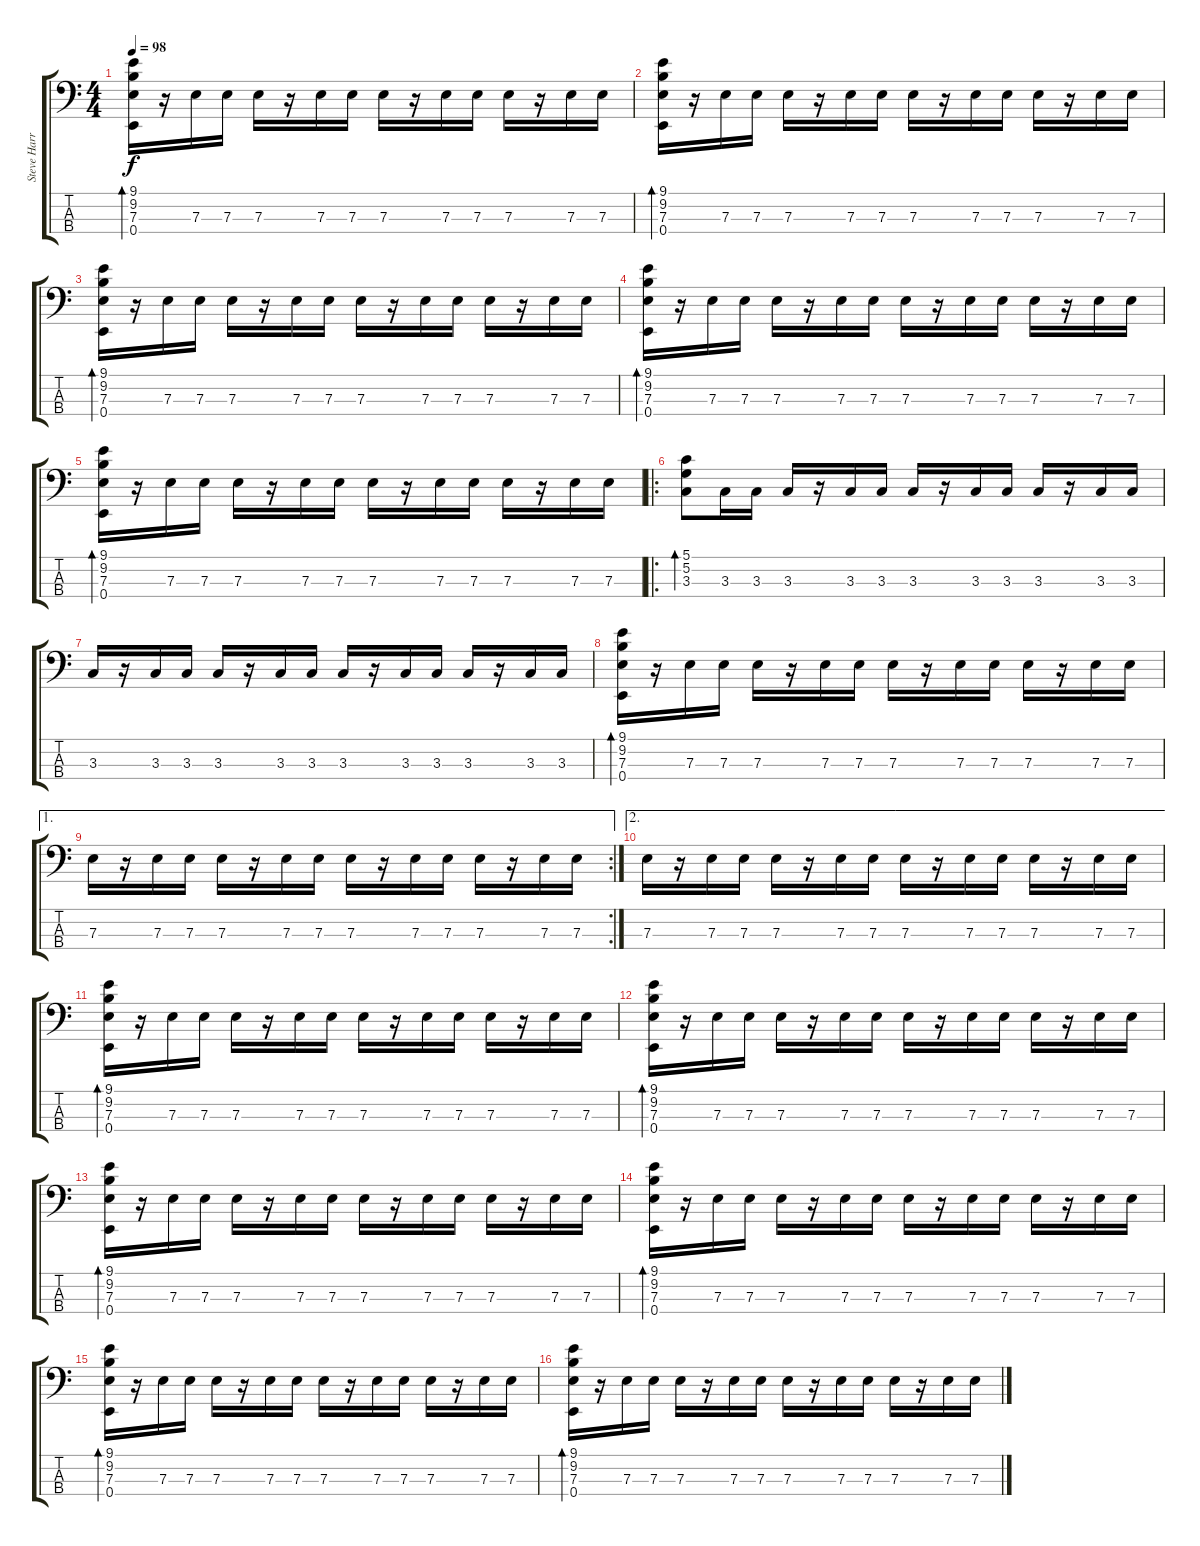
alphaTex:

\track ("Steve Harris" "Steve Harr") {instrument electricbassfinger}
\staff {score tabs}
\tuning (G2 D2 A1 E1) {hide}
\ts (4 4)
\tempo 98
\clef f4
\ks c
(9.1 9.2 7.3 0.4).16{bd 120 dy f} r.16 7.3.16 7.3.16 7.3.16 r.16 7.3.16 7.3.16 7.3.16 r.16 7.3.16 7.3.16 7.3.16 r.16 7.3.16 7.3.16 |
(9.1 9.2 7.3 0.4).16{bd 120} r.16 7.3.16 7.3.16 7.3.16 r.16 7.3.16 7.3.16 7.3.16 r.16 7.3.16 7.3.16 7.3.16 r.16 7.3.16 7.3.16 |
(9.1 9.2 7.3 0.4).16{bd 120} r.16 7.3.16 7.3.16 7.3.16 r.16 7.3.16 7.3.16 7.3.16 r.16 7.3.16 7.3.16 7.3.16 r.16 7.3.16 7.3.16 |
(9.1 9.2 7.3 0.4).16{bd 120} r.16 7.3.16 7.3.16 7.3.16 r.16 7.3.16 7.3.16 7.3.16 r.16 7.3.16 7.3.16 7.3.16 r.16 7.3.16 7.3.16 |
(9.1 9.2 7.3 0.4).16{bd 120} r.16 7.3.16 7.3.16 7.3.16 r.16 7.3.16 7.3.16 7.3.16 r.16 7.3.16 7.3.16 7.3.16 r.16 7.3.16 7.3.16 |
\ro
(5.1 5.2 3.3).8{bd 120} 3.3.16 3.3.16 3.3.16 r.16 3.3.16 3.3.16 3.3.16 r.16 3.3.16 3.3.16 3.3.16 r.16 3.3.16 3.3.16 |
3.3.16 r.16 3.3.16 3.3.16 3.3.16 r.16 3.3.16 3.3.16 3.3.16 r.16 3.3.16 3.3.16 3.3.16 r.16 3.3.16 3.3.16 |
(9.1 9.2 7.3 0.4).16{bd 120} r.16 7.3.16 7.3.16 7.3.16 r.16 7.3.16 7.3.16 7.3.16 r.16 7.3.16 7.3.16 7.3.16 r.16 7.3.16 7.3.16 |
\ae 1
\rc 2
7.3.16 r.16 7.3.16 7.3.16 7.3.16 r.16 7.3.16 7.3.16 7.3.16 r.16 7.3.16 7.3.16 7.3.16 r.16 7.3.16 7.3.16 |
\ae 2
7.3.16 r.16 7.3.16 7.3.16 7.3.16 r.16 7.3.16 7.3.16 7.3.16 r.16 7.3.16 7.3.16 7.3.16 r.16 7.3.16 7.3.16 |
(9.1 9.2 7.3 0.4).16{bd 120} r.16 7.3.16 7.3.16 7.3.16 r.16 7.3.16 7.3.16 7.3.16 r.16 7.3.16 7.3.16 7.3.16 r.16 7.3.16 7.3.16 |
(9.1 9.2 7.3 0.4).16{bd 120} r.16 7.3.16 7.3.16 7.3.16 r.16 7.3.16 7.3.16 7.3.16 r.16 7.3.16 7.3.16 7.3.16 r.16 7.3.16 7.3.16 |
(9.1 9.2 7.3 0.4).16{bd 120} r.16 7.3.16 7.3.16 7.3.16 r.16 7.3.16 7.3.16 7.3.16 r.16 7.3.16 7.3.16 7.3.16 r.16 7.3.16 7.3.16 |
(9.1 9.2 7.3 0.4).16{bd 120} r.16 7.3.16 7.3.16 7.3.16 r.16 7.3.16 7.3.16 7.3.16 r.16 7.3.16 7.3.16 7.3.16 r.16 7.3.16 7.3.16 |
(9.1 9.2 7.3 0.4).16{bd 120} r.16 7.3.16 7.3.16 7.3.16 r.16 7.3.16 7.3.16 7.3.16 r.16 7.3.16 7.3.16 7.3.16 r.16 7.3.16 7.3.16 |
(9.1 9.2 7.3 0.4).16{bd 120} r.16 7.3.16 7.3.16 7.3.16 r.16 7.3.16 7.3.16 7.3.16 r.16 7.3.16 7.3.16 7.3.16 r.16 7.3.16 7.3.16
